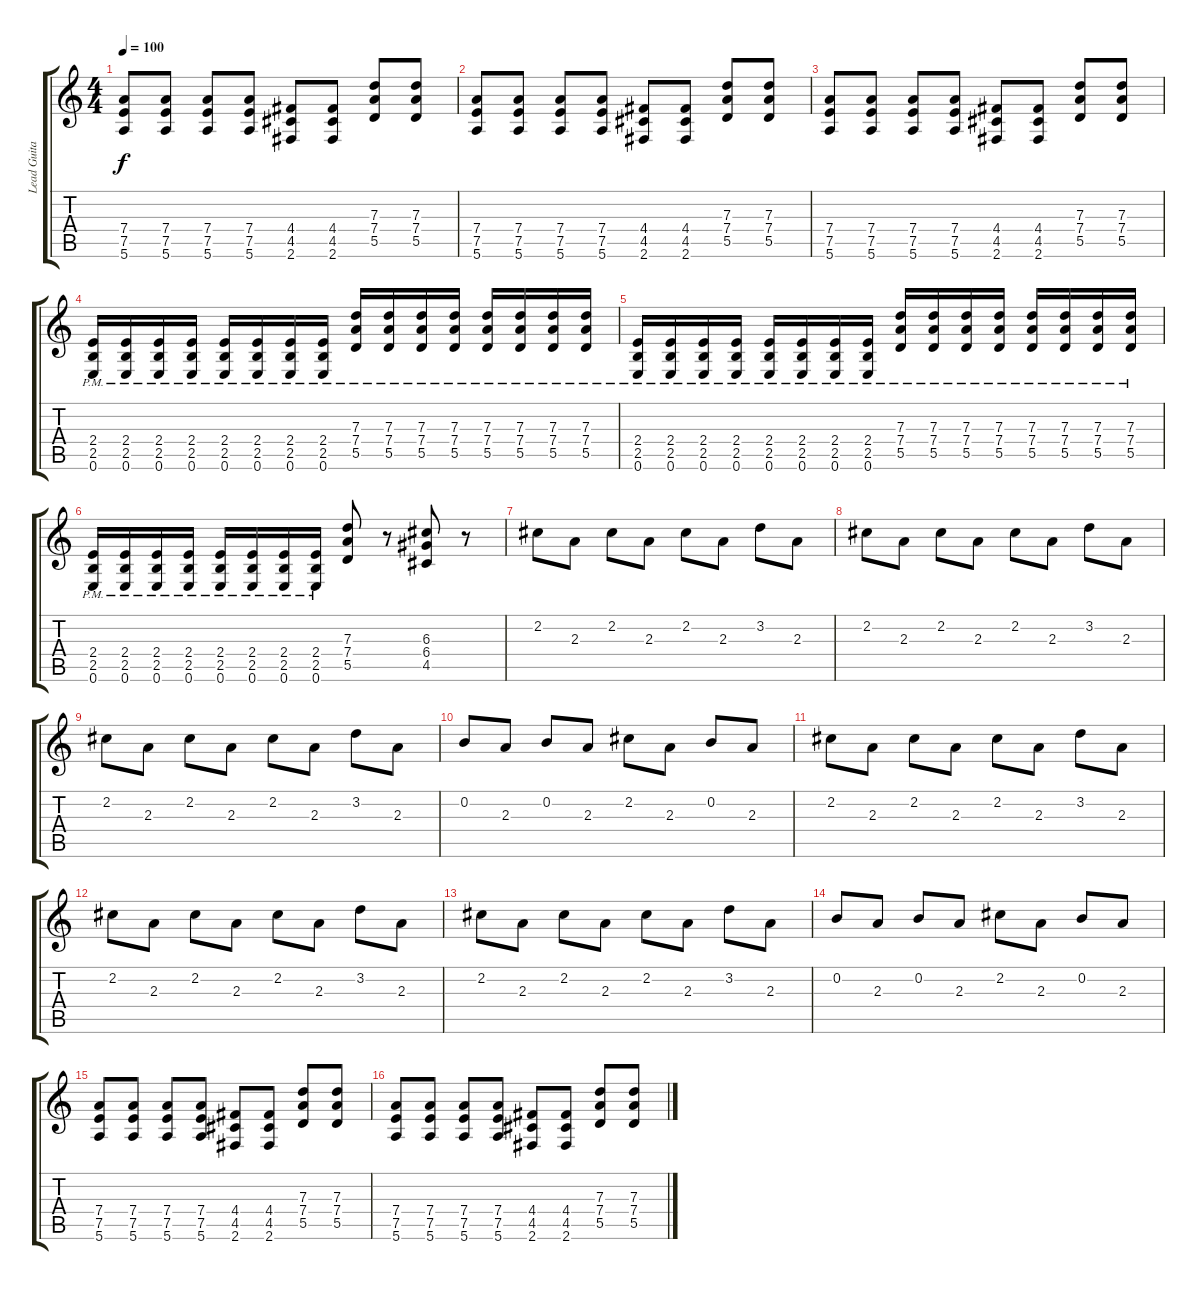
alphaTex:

\track ("Lead Guitar" "Lead Guita") {instrument distortionguitar}
\staff {score tabs}
\tuning (E4 B3 G3 D3 A2 E2) {hide}
\ts (4 4)
\tempo 100
\clef g2
\ks c
(7.4 7.5 5.6).8{dy f} (7.4 7.5 5.6).8 (7.4 7.5 5.6).8 (7.4 7.5 5.6).8 (4.4 4.5 2.6).8 (4.4 4.5 2.6).8 (7.3 7.4 5.5).8 (7.3 7.4 5.5).8 |
(7.4 7.5 5.6).8 (7.4 7.5 5.6).8 (7.4 7.5 5.6).8 (7.4 7.5 5.6).8 (4.4 4.5 2.6).8 (4.4 4.5 2.6).8 (7.3 7.4 5.5).8 (7.3 7.4 5.5).8 |
(7.4 7.5 5.6).8 (7.4 7.5 5.6).8 (7.4 7.5 5.6).8 (7.4 7.5 5.6).8 (4.4 4.5 2.6).8 (4.4 4.5 2.6).8 (7.3 7.4 5.5).8 (7.3 7.4 5.5).8 |
(2.4{pm} 2.5{pm} 0.6{pm}).16 (2.4{pm} 2.5{pm} 0.6{pm}).16 (2.4{pm} 2.5{pm} 0.6{pm}).16 (2.4{pm} 2.5{pm} 0.6{pm}).16 (2.4{pm} 2.5{pm} 0.6{pm}).16 (2.4{pm} 2.5{pm} 0.6{pm}).16 (2.4{pm} 2.5{pm} 0.6{pm}).16 (2.4{pm} 2.5{pm} 0.6{pm}).16 (7.3{pm} 7.4{pm} 5.5{pm}).16 (7.3{pm} 7.4{pm} 5.5{pm}).16 (7.3{pm} 7.4{pm} 5.5{pm}).16 (7.3{pm} 7.4{pm} 5.5{pm}).16 (7.3{pm} 7.4{pm} 5.5{pm}).16 (7.3{pm} 7.4{pm} 5.5{pm}).16 (7.3{pm} 7.4{pm} 5.5{pm}).16 (7.3{pm} 7.4{pm} 5.5{pm}).16 |
(2.4{pm} 2.5{pm} 0.6{pm}).16 (2.4{pm} 2.5{pm} 0.6{pm}).16 (2.4{pm} 2.5{pm} 0.6{pm}).16 (2.4{pm} 2.5{pm} 0.6{pm}).16 (2.4{pm} 2.5{pm} 0.6{pm}).16 (2.4{pm} 2.5{pm} 0.6{pm}).16 (2.4{pm} 2.5{pm} 0.6{pm}).16 (2.4{pm} 2.5{pm} 0.6{pm}).16 (7.3{pm} 7.4{pm} 5.5{pm}).16 (7.3{pm} 7.4{pm} 5.5{pm}).16 (7.3{pm} 7.4{pm} 5.5{pm}).16 (7.3{pm} 7.4{pm} 5.5{pm}).16 (7.3{pm} 7.4{pm} 5.5{pm}).16 (7.3{pm} 7.4{pm} 5.5{pm}).16 (7.3{pm} 7.4{pm} 5.5{pm}).16 (7.3{pm} 7.4{pm} 5.5{pm}).16 |
(2.4{pm} 2.5{pm} 0.6{pm}).16 (2.4{pm} 2.5{pm} 0.6{pm}).16 (2.4{pm} 2.5{pm} 0.6{pm}).16 (2.4{pm} 2.5{pm} 0.6{pm}).16 (2.4{pm} 2.5{pm} 0.6{pm}).16 (2.4{pm} 2.5{pm} 0.6{pm}).16 (2.4{pm} 2.5{pm} 0.6{pm}).16 (2.4{pm} 2.5{pm} 0.6{pm}).16 (7.3 7.4 5.5).8 r.8 (6.3 6.4 4.5).8 r.8 |
2.2.8 2.3.8 2.2.8 2.3.8 2.2.8 2.3.8 3.2.8 2.3.8 |
2.2.8 2.3.8 2.2.8 2.3.8 2.2.8 2.3.8 3.2.8 2.3.8 |
2.2.8 2.3.8 2.2.8 2.3.8 2.2.8 2.3.8 3.2.8 2.3.8 |
0.2.8 2.3.8 0.2.8 2.3.8 2.2.8 2.3.8 0.2.8 2.3.8 |
2.2.8 2.3.8 2.2.8 2.3.8 2.2.8 2.3.8 3.2.8 2.3.8 |
2.2.8 2.3.8 2.2.8 2.3.8 2.2.8 2.3.8 3.2.8 2.3.8 |
2.2.8 2.3.8 2.2.8 2.3.8 2.2.8 2.3.8 3.2.8 2.3.8 |
0.2.8 2.3.8 0.2.8 2.3.8 2.2.8 2.3.8 0.2.8 2.3.8 |
(7.4 7.5 5.6).8 (7.4 7.5 5.6).8 (7.4 7.5 5.6).8 (7.4 7.5 5.6).8 (4.4 4.5 2.6).8 (4.4 4.5 2.6).8 (7.3 7.4 5.5).8 (7.3 7.4 5.5).8 |
(7.4 7.5 5.6).8 (7.4 7.5 5.6).8 (7.4 7.5 5.6).8 (7.4 7.5 5.6).8 (4.4 4.5 2.6).8 (4.4 4.5 2.6).8 (7.3 7.4 5.5).8 (7.3 7.4 5.5).8
